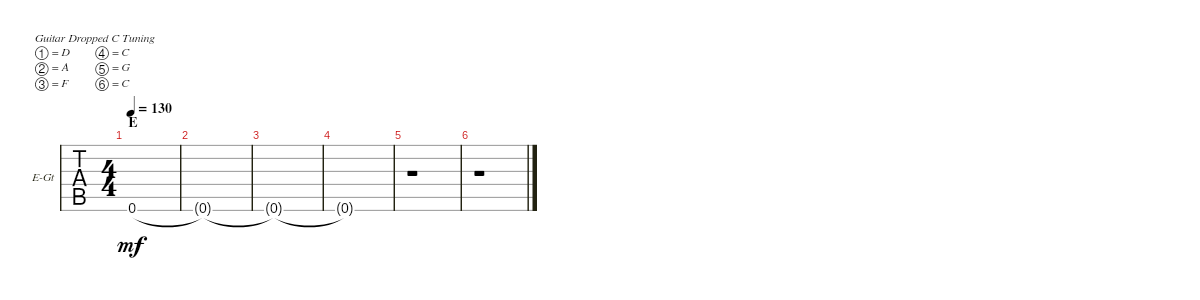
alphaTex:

\defaultSystemsLayout 4
\bracketExtendMode groupsimilarinstruments
\firstSystemTrackNameOrientation horizontal
\otherSystemsTrackNameOrientation horizontal
\track ("Overdrive Guitar" "E-Gt") {instrument overdrivenguitar}
\staff {tabs}
\tuning (D4 A3 F3 C3 G2 C2)
\ts (4 4)
\section ("" "E")
\tempo 130
\clef g2
\ks c
0.6.1{dy mf} |
0.6{t}.1 |
0.6{t}.1 |
0.6{t}.1 |
r.1 |
r.1
